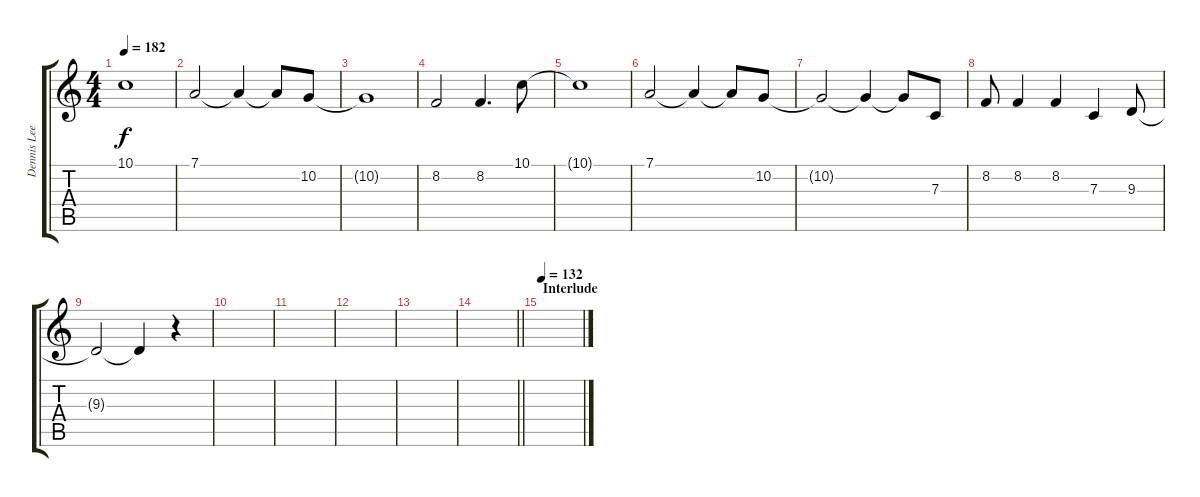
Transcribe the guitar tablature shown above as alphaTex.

\track ("Dennis Lee - Vocals" "Dennis Lee") {instrument altosax}
\staff {score tabs}
\tuning (D4 A3 F3 C3 G2 D2) {hide}
\ts (4 4)
\tempo 182
\clef g2
\ks c
10.1{t}.1{dy f} |
7.1.2 7.1{t}.4 7.1{t}.8 10.2.8 |
10.2{t}.1 |
8.2.2 8.2.4{d} 10.1.8 |
10.1{t}.1 |
7.1.2 7.1{t}.4 7.1{t}.8 10.2.8 |
10.2{t}.2 10.2{t}.4 10.2{t}.8 7.3.8 |
8.2.8 8.2.4 8.2.4 7.3.4 9.3.8 |
9.3{t}.2 9.3{t}.4 r.4 |
|
|
|
|
\barLineRight lightlight
|
\section ("" "Interlude")
\tempo 132
